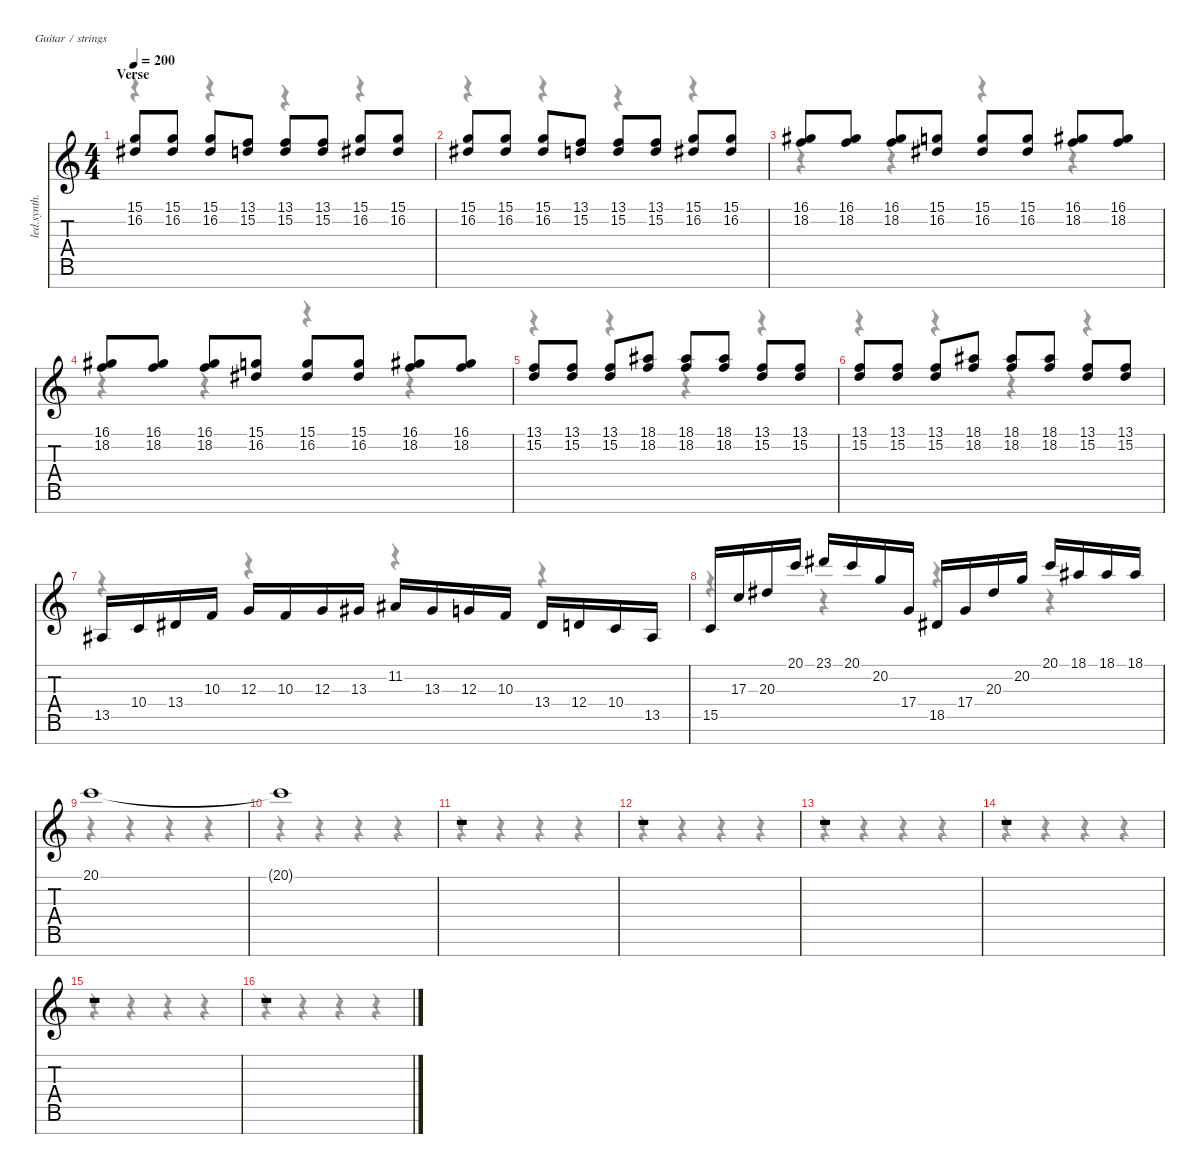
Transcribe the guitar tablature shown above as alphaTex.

\hideDynamics
\bracketExtendMode nobrackets
\otherSystemsTrackNameOrientation horizontal
\track ("Keyboard" "led.synth.") {instrument lead1square}
\staff {score tabs}
\tuning (E4 B3 G3 D3 A2 E2 B1)
\voice
\ts (4 4)
\section ("" "Verse")
\scale
1.00157
\tempo 200
\accidentals auto
\clef g2
\ottava regular
\simile none
\ks c
(15.1 16.2{acc #}).8{dy f beam Up} (15.1 16.2{acc #}).8{beam Up} (15.1 16.2{acc #}).8{beam Up} (13.1 15.2).8{beam Up} (13.1 15.2).8{beam Up} (13.1 15.2).8{beam Up} (15.1 16.2{acc #}).8{beam Up} (15.1 16.2{acc #}).8{beam Up} |
\scale
1.00157 (15.1 16.2{acc #}).8{beam Up} (15.1 16.2{acc #}).8{beam Up} (15.1 16.2{acc #}).8{beam Up} (13.1 15.2).8{beam Up} (13.1 15.2).8{beam Up} (13.1 15.2).8{beam Up} (15.1 16.2{acc #}).8{beam Up} (15.1 16.2{acc #}).8{beam Up} |
\scale
0.96234 (16.1{acc #} 18.2).8{beam Up} (16.1{acc #} 18.2).8{beam Up} (16.1{acc #} 18.2).8{beam Up} (15.1 16.2{acc #}).8{beam Up} (15.1 16.2{acc #}).8{beam Up} (15.1 16.2{acc #}).8{beam Up} (16.1{acc #} 18.2).8{beam Up} (16.1{acc #} 18.2).8{beam Up} |
\scale
1.00157 (16.1{acc #} 18.2).8{beam Up} (16.1{acc #} 18.2).8{beam Up} (16.1{acc #} 18.2).8{beam Up} (15.1 16.2{acc #}).8{beam Up} (15.1 16.2{acc #}).8{beam Up} (15.1 16.2{acc #}).8{beam Up} (16.1{acc #} 18.2).8{beam Up} (16.1{acc #} 18.2).8{beam Up} |
\scale
0.96234 (13.1 15.2).8{beam Up} (13.1 15.2).8{beam Up} (13.1 15.2).8{beam Up} (18.1{acc #} 18.2).8{beam Up} (18.1{acc #} 18.2).8{beam Up} (18.1{acc #} 18.2).8{beam Up} (13.1 15.2).8{beam Up} (13.1 15.2).8{beam Up} |
\scale
1.00157 (13.1 15.2).8{beam Up} (13.1 15.2).8{beam Up} (13.1 15.2).8{beam Up} (18.1{acc #} 18.2).8{beam Up} (18.1{acc #} 18.2).8{beam Up} (18.1{acc #} 18.2).8{beam Up} (13.1 15.2).8{beam Up} (13.1 15.2).8{beam Up} |
\scale
1.0558 13.5{acc #}.16{beam Up} 10.4.16{beam Up} 13.4{acc #}.16{beam Up} 10.3.16{beam Up} 12.3.16{beam Up} 10.3.16{beam Up} 12.3.16{beam Up} 13.3{acc #}.16{beam Up} 11.2{acc #}.16{beam Up} 13.3{acc #}.16{beam Up} 12.3.16{beam Up} 10.3.16{beam Up} 13.4{acc #}.16{beam Up} 12.4.16{beam Up} 10.4.16{beam Up} 13.5{acc #}.16{beam Up} |
\scale
1.00902 15.5.16{beam Up} 17.3.16{beam Up} 20.3{acc #}.16{beam Up} 20.1.16{beam Up} 23.1{acc #}.16{beam Up} 20.1.16{beam Up} 20.2.16{beam Up} 17.4.16{beam Up} 18.5{acc #}.16{beam Up} 17.4.16{beam Up} 20.3{acc #}.16{beam Up} 20.2.16{beam Up} 20.1.16{beam Up} 18.1{acc #}.16{beam Up} 18.1{acc #}.16{beam Up} 18.1{acc #}.16{beam Up} |
\section ("" "")
\scale
0.996665 20.1.1{beam Up} |
\scale
0.996665 20.1{t}.1{beam Up} |
\scale
0.967243 r.1{beam Up} |
\scale
0.974599 r.1{beam Up} |
\scale
1.05397 r.1{beam Up} |
\scale
0.969082 r.1{beam Up} |
\scale
0.991149 r.1{beam Up} |
\scale
1.00351 r.1{beam Up}
\voice
\clef g2
\ottava regular
\simile none
\ks c
r.4{dy mf beam Down} r.4{beam Down} r.4{beam Down} r.4{beam Down} |
r.4{beam Down} r.4{beam Down} r.4{beam Down} r.4{beam Down} |
r.4{beam Down} r.4{beam Down} r.4{beam Down} r.4{beam Down} |
r.4{beam Down} r.4{beam Down} r.4{beam Down} r.4{beam Down} |
r.4{beam Down} r.4{beam Down} r.4{beam Down} r.4{beam Down} |
r.4{beam Down} r.4{beam Down} r.4{beam Down} r.4{beam Down} |
r.4{beam Down} r.4{beam Down} r.4{beam Down} r.4{beam Down} |
r.4{beam Down} r.4{beam Down} r.4{beam Down} r.4{beam Down} |
r.4{beam Down} r.4{beam Down} r.4{beam Down} r.4{beam Down} |
r.4{beam Down} r.4{beam Down} r.4{beam Down} r.4{beam Down} |
r.4{beam Down} r.4{beam Down} r.4{beam Down} r.4{beam Down} |
r.4{beam Down} r.4{beam Down} r.4{beam Down} r.4{beam Down} |
r.4{beam Down} r.4{beam Down} r.4{beam Down} r.4{beam Down} |
r.4{beam Down} r.4{beam Down} r.4{beam Down} r.4{beam Down} |
r.4{beam Down} r.4{beam Down} r.4{beam Down} r.4{beam Down} |
r.4{beam Down} r.4{beam Down} r.4{beam Down} r.4{beam Down}
